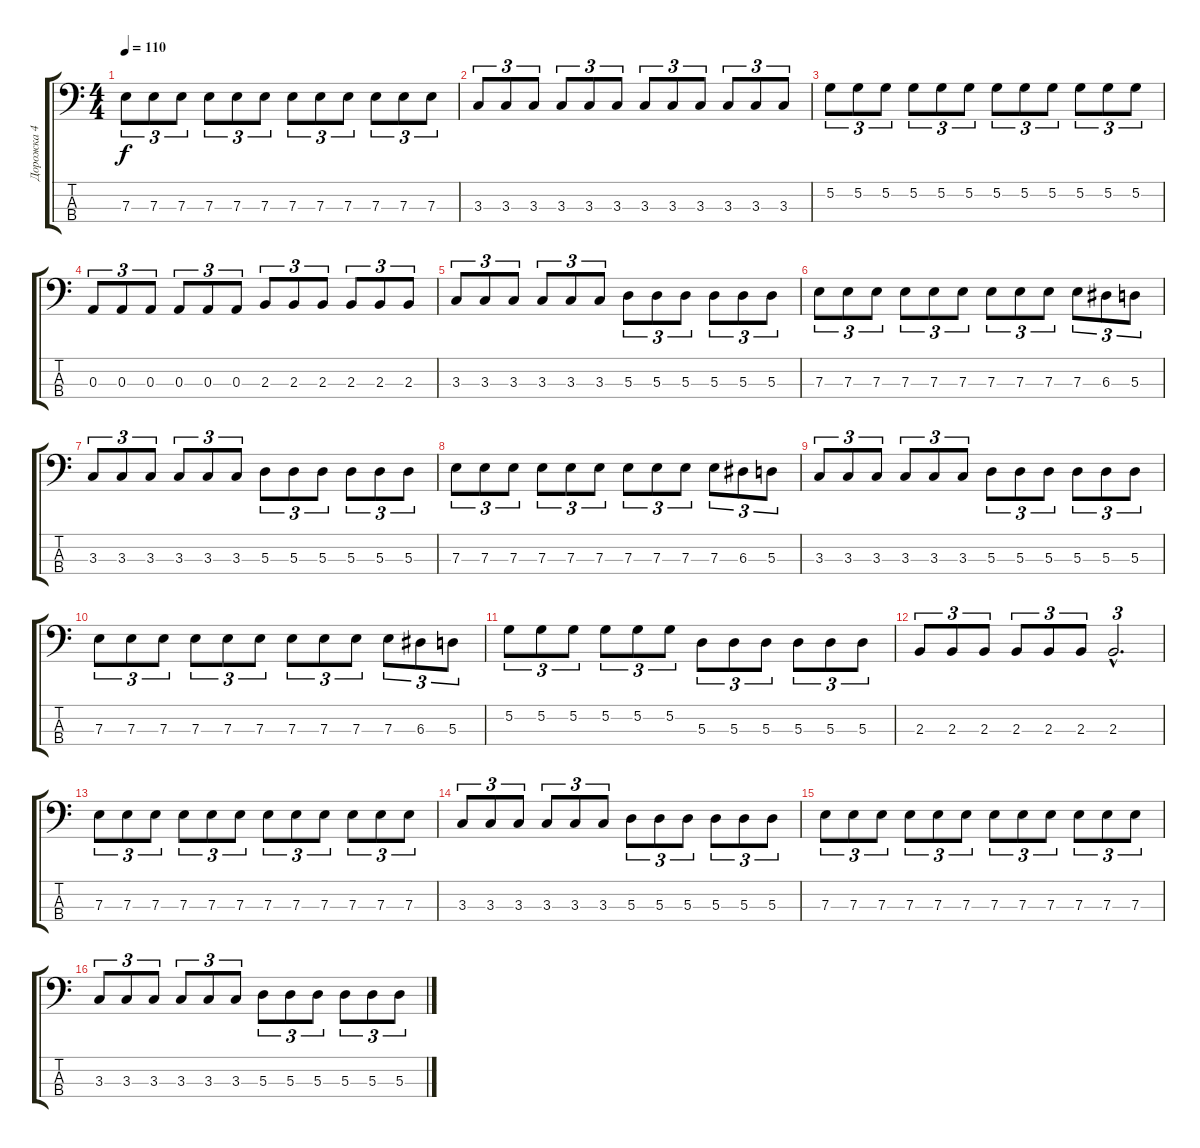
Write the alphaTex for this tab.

\track ("Дорожка 4" "Дорожка 4") {instrument electricbasspick}
\staff {score tabs}
\tuning (G2 D2 A1 E1) {hide}
\ts (4 4)
\tempo 110
\clef f4
\ks c
7.3.8{tu (3 2) dy f} 7.3.8{tu (3 2)} 7.3.8{tu (3 2)} 7.3.8{tu (3 2)} 7.3.8{tu (3 2)} 7.3.8{tu (3 2)} 7.3.8{tu (3 2)} 7.3.8{tu (3 2)} 7.3.8{tu (3 2)} 7.3.8{tu (3 2)} 7.3.8{tu (3 2)} 7.3.8{tu (3 2)} |
3.3.8{tu (3 2)} 3.3.8{tu (3 2)} 3.3.8{tu (3 2)} 3.3.8{tu (3 2)} 3.3.8{tu (3 2)} 3.3.8{tu (3 2)} 3.3.8{tu (3 2)} 3.3.8{tu (3 2)} 3.3.8{tu (3 2)} 3.3.8{tu (3 2)} 3.3.8{tu (3 2)} 3.3.8{tu (3 2)} |
5.2.8{tu (3 2)} 5.2.8{tu (3 2)} 5.2.8{tu (3 2)} 5.2.8{tu (3 2)} 5.2.8{tu (3 2)} 5.2.8{tu (3 2)} 5.2.8{tu (3 2)} 5.2.8{tu (3 2)} 5.2.8{tu (3 2)} 5.2.8{tu (3 2)} 5.2.8{tu (3 2)} 5.2.8{tu (3 2)} |
0.3.8{tu (3 2)} 0.3.8{tu (3 2)} 0.3.8{tu (3 2)} 0.3.8{tu (3 2)} 0.3.8{tu (3 2)} 0.3.8{tu (3 2)} 2.3.8{tu (3 2)} 2.3.8{tu (3 2)} 2.3.8{tu (3 2)} 2.3.8{tu (3 2)} 2.3.8{tu (3 2)} 2.3.8{tu (3 2)} |
3.3.8{tu (3 2)} 3.3.8{tu (3 2)} 3.3.8{tu (3 2)} 3.3.8{tu (3 2)} 3.3.8{tu (3 2)} 3.3.8{tu (3 2)} 5.3.8{tu (3 2)} 5.3.8{tu (3 2)} 5.3.8{tu (3 2)} 5.3.8{tu (3 2)} 5.3.8{tu (3 2)} 5.3.8{tu (3 2)} |
7.3.8{tu (3 2)} 7.3.8{tu (3 2)} 7.3.8{tu (3 2)} 7.3.8{tu (3 2)} 7.3.8{tu (3 2)} 7.3.8{tu (3 2)} 7.3.8{tu (3 2)} 7.3.8{tu (3 2)} 7.3.8{tu (3 2)} 7.3.8{tu (3 2)} 6.3.8{tu (3 2)} 5.3.8{tu (3 2)} |
3.3.8{tu (3 2)} 3.3.8{tu (3 2)} 3.3.8{tu (3 2)} 3.3.8{tu (3 2)} 3.3.8{tu (3 2)} 3.3.8{tu (3 2)} 5.3.8{tu (3 2)} 5.3.8{tu (3 2)} 5.3.8{tu (3 2)} 5.3.8{tu (3 2)} 5.3.8{tu (3 2)} 5.3.8{tu (3 2)} |
7.3.8{tu (3 2)} 7.3.8{tu (3 2)} 7.3.8{tu (3 2)} 7.3.8{tu (3 2)} 7.3.8{tu (3 2)} 7.3.8{tu (3 2)} 7.3.8{tu (3 2)} 7.3.8{tu (3 2)} 7.3.8{tu (3 2)} 7.3.8{tu (3 2)} 6.3.8{tu (3 2)} 5.3.8{tu (3 2)} |
3.3.8{tu (3 2)} 3.3.8{tu (3 2)} 3.3.8{tu (3 2)} 3.3.8{tu (3 2)} 3.3.8{tu (3 2)} 3.3.8{tu (3 2)} 5.3.8{tu (3 2)} 5.3.8{tu (3 2)} 5.3.8{tu (3 2)} 5.3.8{tu (3 2)} 5.3.8{tu (3 2)} 5.3.8{tu (3 2)} |
7.3.8{tu (3 2)} 7.3.8{tu (3 2)} 7.3.8{tu (3 2)} 7.3.8{tu (3 2)} 7.3.8{tu (3 2)} 7.3.8{tu (3 2)} 7.3.8{tu (3 2)} 7.3.8{tu (3 2)} 7.3.8{tu (3 2)} 7.3.8{tu (3 2)} 6.3.8{tu (3 2)} 5.3.8{tu (3 2)} |
5.2.8{tu (3 2)} 5.2.8{tu (3 2)} 5.2.8{tu (3 2)} 5.2.8{tu (3 2)} 5.2.8{tu (3 2)} 5.2.8{tu (3 2)} 5.3.8{tu (3 2)} 5.3.8{tu (3 2)} 5.3.8{tu (3 2)} 5.3.8{tu (3 2)} 5.3.8{tu (3 2)} 5.3.8{tu (3 2)} |
2.3.8{tu (3 2)} 2.3.8{tu (3 2)} 2.3.8{tu (3 2)} 2.3.8{tu (3 2)} 2.3.8{tu (3 2)} 2.3.8{tu (3 2)} 2.3{hac}.2{d tu (3 2)} |
7.3.8{tu (3 2)} 7.3.8{tu (3 2)} 7.3.8{tu (3 2)} 7.3.8{tu (3 2)} 7.3.8{tu (3 2)} 7.3.8{tu (3 2)} 7.3.8{tu (3 2)} 7.3.8{tu (3 2)} 7.3.8{tu (3 2)} 7.3.8{tu (3 2)} 7.3.8{tu (3 2)} 7.3.8{tu (3 2)} |
3.3.8{tu (3 2)} 3.3.8{tu (3 2)} 3.3.8{tu (3 2)} 3.3.8{tu (3 2)} 3.3.8{tu (3 2)} 3.3.8{tu (3 2)} 5.3.8{tu (3 2)} 5.3.8{tu (3 2)} 5.3.8{tu (3 2)} 5.3.8{tu (3 2)} 5.3.8{tu (3 2)} 5.3.8{tu (3 2)} |
7.3.8{tu (3 2)} 7.3.8{tu (3 2)} 7.3.8{tu (3 2)} 7.3.8{tu (3 2)} 7.3.8{tu (3 2)} 7.3.8{tu (3 2)} 7.3.8{tu (3 2)} 7.3.8{tu (3 2)} 7.3.8{tu (3 2)} 7.3.8{tu (3 2)} 7.3.8{tu (3 2)} 7.3.8{tu (3 2)} |
3.3.8{tu (3 2)} 3.3.8{tu (3 2)} 3.3.8{tu (3 2)} 3.3.8{tu (3 2)} 3.3.8{tu (3 2)} 3.3.8{tu (3 2)} 5.3.8{tu (3 2)} 5.3.8{tu (3 2)} 5.3.8{tu (3 2)} 5.3.8{tu (3 2)} 5.3.8{tu (3 2)} 5.3.8{tu (3 2)}
